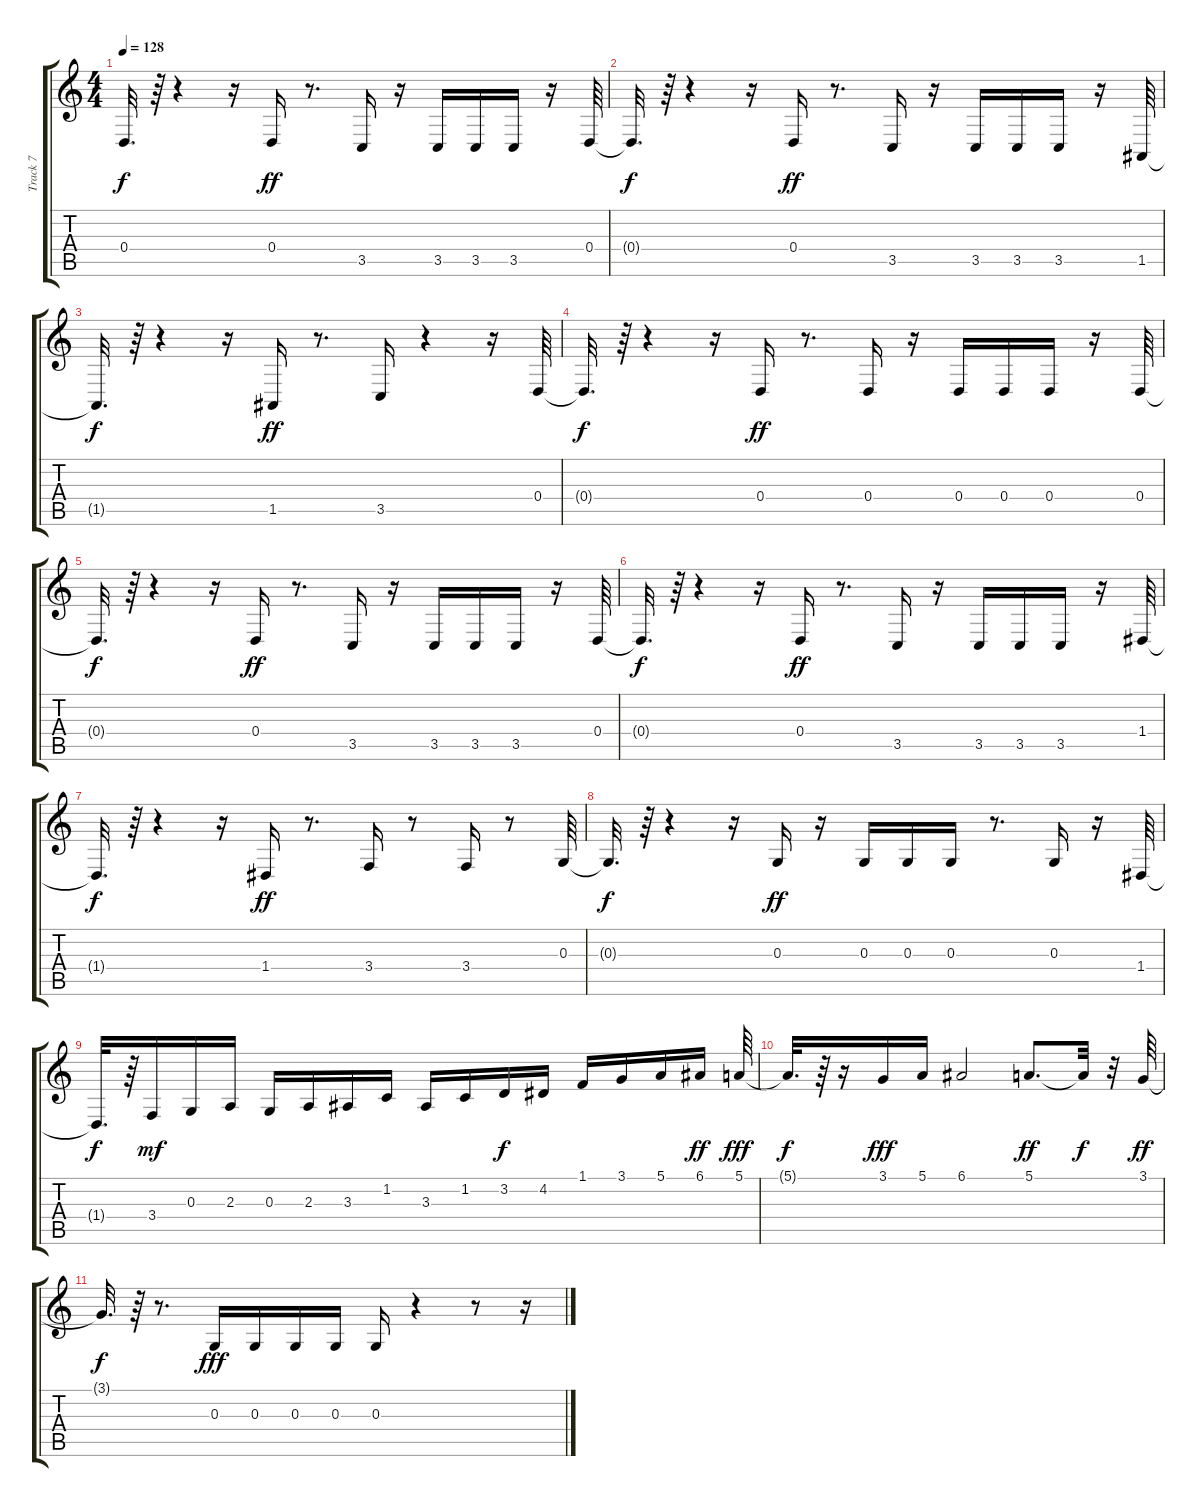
\track ("Track 7" "Track 7") {instrument tenorsax}
\staff {score tabs}
\tuning (E4 B3 G3 D3 A2 E2) {hide}
\ts (4 4)
\tempo 128
\clef g2
\ks c
0.4{t}.32{d dy f} r.64 r.4 r.16 0.4.16{dy ff} r.8{d} 3.5.16 r.16 3.5.16 3.5.16 3.5.16 r.16 0.4.64 |
0.4{t}.32{d dy f} r.64 r.4 r.16 0.4.16{dy ff} r.8{d} 3.5.16 r.16 3.5.16 3.5.16 3.5.16 r.16 1.5.64 |
1.5{t}.32{d dy f} r.64 r.4 r.16 1.5.16{dy ff} r.8{d} 3.5.16 r.4 r.16 0.4.64 |
0.4{t}.32{d dy f} r.64 r.4 r.16 0.4.16{dy ff} r.8{d} 0.4.16 r.16 0.4.16 0.4.16 0.4.16 r.16 0.4.64 |
0.4{t}.32{d dy f} r.64 r.4 r.16 0.4.16{dy ff} r.8{d} 3.5.16 r.16 3.5.16 3.5.16 3.5.16 r.16 0.4.64 |
0.4{t}.32{d dy f} r.64 r.4 r.16 0.4.16{dy ff} r.8{d} 3.5.16 r.16 3.5.16 3.5.16 3.5.16 r.16 1.4.64 |
1.4{t}.32{d dy f} r.64 r.4 r.16 1.4.16{dy ff} r.8{d} 3.4.16 r.8 3.4.16 r.8 0.3.64 |
0.3{t}.32{d dy f} r.64 r.4 r.16 0.3.16{dy ff} r.16 0.3.16 0.3.16 0.3.16 r.8{d} 0.3.16 r.16 1.4.64 |
1.4{t}.32{d dy f} r.64 3.4.16{dy mf} 0.3.16 2.3.16 0.3.16 2.3.16 3.3.16 1.2.16 3.3.16 1.2.16 3.2.16{dy f} 4.2.16 1.1.16 3.1.16 5.1.16 6.1.16{dy ff} 5.1.64{dy fff} |
5.1{t}.32{d dy f} r.64 r.16 3.1.16{dy fff} 5.1.16 6.1.2 5.1.8{d dy ff} 5.1{t}.32{dy f} r.32 3.1.64{dy ff} |
3.1{t}.32{d dy f} r.64 r.8{d} 0.3.16{dy fff} 0.3.16 0.3.16 0.3.16 0.3.16 r.4 r.8 r.16
